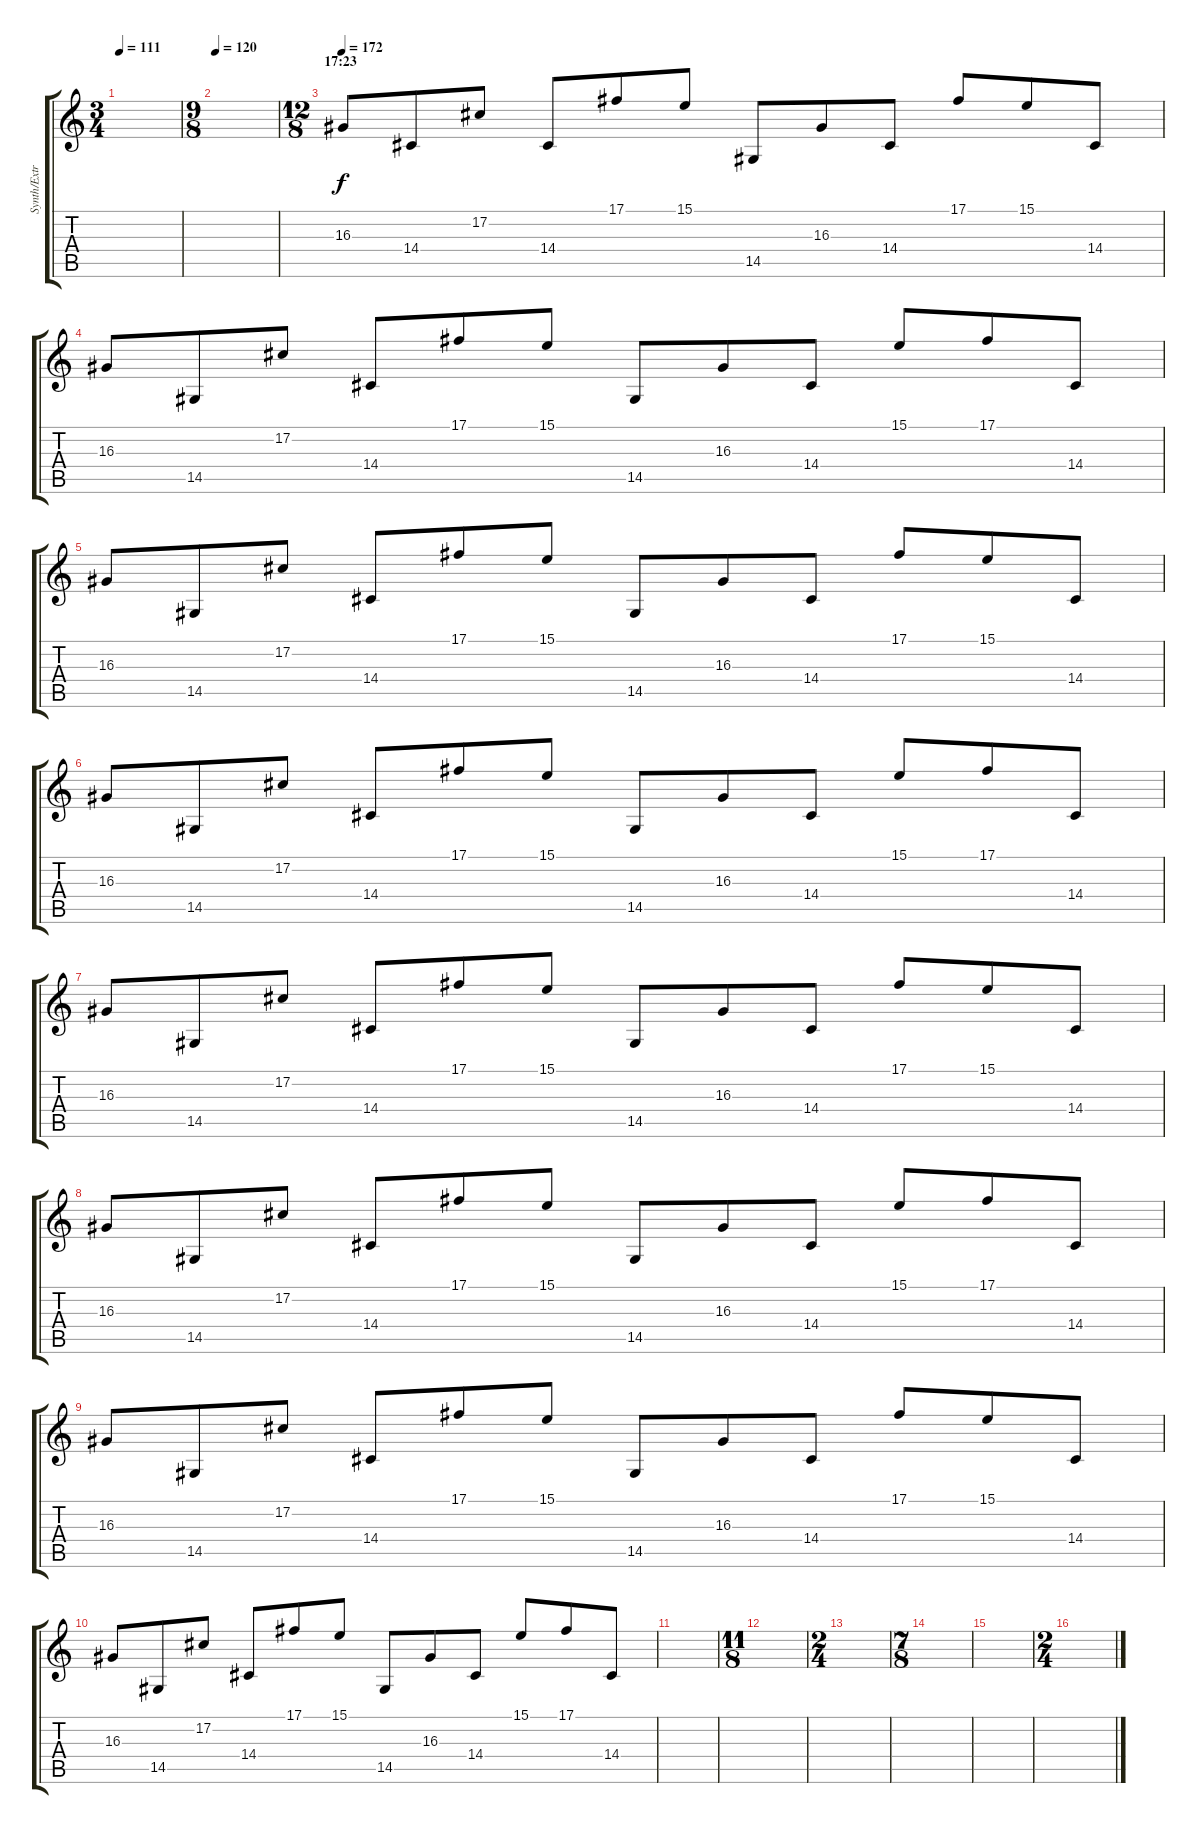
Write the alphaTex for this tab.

\track ("Synth/Extra Guitar I/Vocals" "Synth/Extr") {instrument pad3polysynth}
\staff {score tabs}
\tuning (Db4 Ab3 E3 B2 Gb2 Db2) {hide}
\ts (3 4)
\tempo 111
\clef g2
\ks c
|
\ts (9 8)
\tempo 120
|
\ts (12 8)
\section ("" "17:23")
\tempo 172
16.3.8{balance 14 instrument distortionguitar} 14.4.8 17.2.8 14.4.8 17.1.8 15.1.8 14.5.8 16.3.8 14.4.8 17.1.8 15.1.8 14.4.8 |
16.3.8 14.5.8 17.2.8 14.4.8 17.1.8 15.1.8 14.5.8 16.3.8 14.4.8 15.1.8 17.1.8 14.4.8 |
16.3.8 14.5.8 17.2.8 14.4.8 17.1.8 15.1.8 14.5.8 16.3.8 14.4.8 17.1.8 15.1.8 14.4.8 |
16.3.8 14.5.8 17.2.8 14.4.8 17.1.8 15.1.8 14.5.8 16.3.8 14.4.8 15.1.8 17.1.8 14.4.8 |
16.3.8 14.5.8 17.2.8 14.4.8 17.1.8 15.1.8 14.5.8 16.3.8 14.4.8 17.1.8 15.1.8 14.4.8 |
16.3.8 14.5.8 17.2.8 14.4.8 17.1.8 15.1.8 14.5.8 16.3.8 14.4.8 15.1.8 17.1.8 14.4.8 |
16.3.8 14.5.8 17.2.8 14.4.8 17.1.8 15.1.8 14.5.8 16.3.8 14.4.8 17.1.8 15.1.8 14.4.8 |
16.3.8 14.5.8 17.2.8 14.4.8 17.1.8 15.1.8 14.5.8 16.3.8 14.4.8 15.1.8 17.1.8 14.4.8 |
|
\ts (11 8)
|
\ts (2 4)
|
\ts (7 8)
|
|
\ts (2 4)
